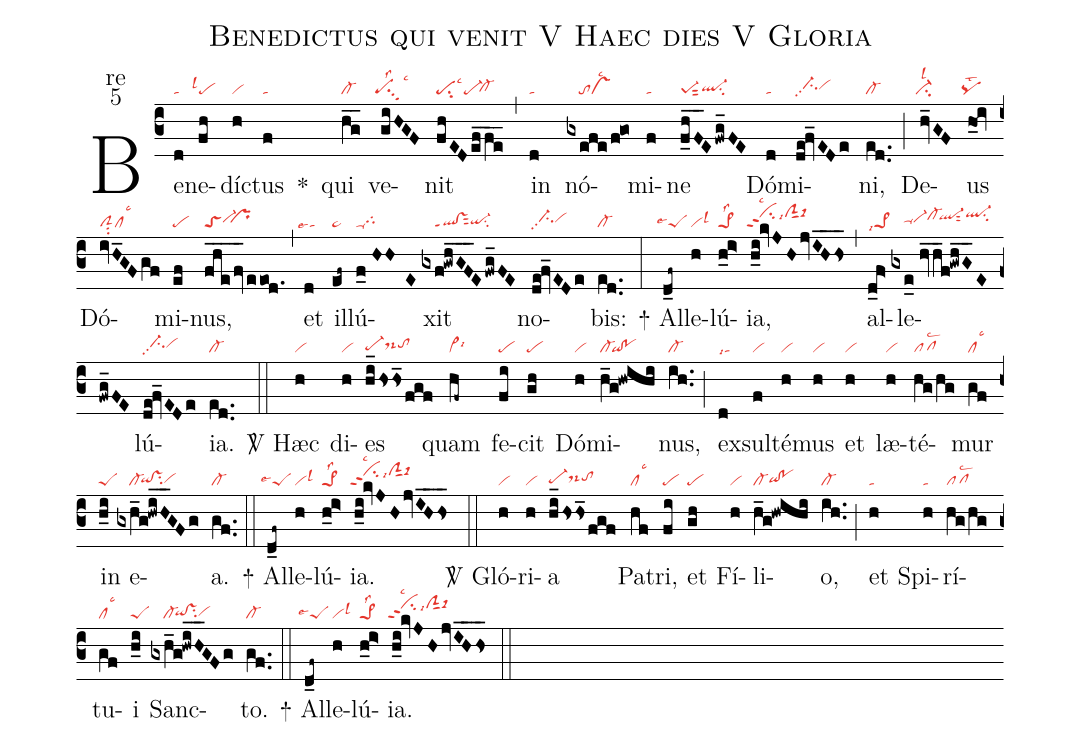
name:Benedictus qui venit V Haec dies V Gloria;
office-part:re;
mode:5;
nabc-lines:1;
%%
(c3) Be(d|ta)ne(fh|``pelsl1)díc(h|vi)tus(f|ta) <sp>*</sp>() qui(hg__|cl-) ve(giHGF|``pesu3lss2lsc3)nit(fhEDef_fe__|pesu2lsc3pe-`cl-hg) (,) in(d|ta) nó(gxefe/f@go|////tovslsc2)mi(f|ta)ne(f_hF__E/fwg_FE|pe-1sut2ql-hgsu2) Dó(d|ta)mi(de!fv_EDe|//ci-hhpp2vihh)ni,(ed..|cl-) (;) De(hv_GF|`ci-lsl2)us(ho_i|``pqlst2) Dó(ivH_GFgf|clSsu2cllsc3)mi(ef|pe)nus,(fhe___/fv_/eeod.|toSvi-hh``prhh) (,) et(d|``talse4) il(ef~|ta>)lú(f_0//HHE|ta-tghh)xit(gxf!gwhGF___E/fwg_FE|////ql!vsppt1sut2qi-hgsu2) no(de!fv_EDe|//ci-hhpp2vihh)bis:(ed..|cl-) (:)

<sp>+</sp> Al(d_f~|``peSlse4)le(h|vilsl3)lú(h_i>|pe>1lss2){ia},(h_i!kvJHjvIH__hs_|`cihjppt2lsc2lsi6clShjsut1st-hl) (,) al(d_f>|pe>1lsi7)le(gxe_0//hv_h_f!gwhG__E/fwg_FE|////vi-hhppu1cl-hi`ql-hisut2ql-hjsu2)lú(de!fv_EDe|//ci-hhpp2vihh){ia}.(ed..|cl-) (::)

<sp>V/</sp> Hæc(h|vi) di(h|vi)es(hi_hshs_fgf|pe-hgds-hhtohh) quam(hf~|vi>lsi6) fe(fi|pe)cit(gh|pe) Dó(h|vi)mi(h_g!hwihi|cl-`qi!po)nus,(ih..|cl-) (;) ex(d|talsi7)sul(f|vi)té(h|vi)mus(h|vi) et(h|vi) læ(h|vi)té(hg/hg|pflsc2)mur(gf|cllsc3) in(h_i|peS) e(gxh_g!hwiH__GFg|////cl-`qihg!vshgsu2vihg)a.(gf..|cl-) (::)

<sp>+</sp> Al(d_f~|``peSlse4)le(h|vilsl3)lú(h_i>|pe>1lss2){ia}.(h_i!kvJHjvIH__hs_|`cihjppt2lsc2lsi6clShjsut1st-hl) (::)

<sp>V/</sp> Gló(h|vi)ri(h|vi)a(hi_/hshs_/fgf|pe-hgds-hhtohh) Pa(hf|cllsc3)tri,(fi|pe) et(gh|pe) Fí(h|vi)li(h_g!hwihi|cl-qihg!pohg)o,(ih..|cl-) (;) et(h|ta) Spi(h|ta)rí(hg/hg|pflsc2)tu(gf|cllsc3)i(h_i|peS) Sanc(gxh_g!hwiH__GFg|////cl-`qihg!vshgsu2vihg)to.(gf..|cl-) (::)

<sp>+</sp> Al(d_f~|``peSlse4)le(h|vilsl3)lú(h_i>|pe>1lss2){ia}.(h_i!kvJHjvIH__hs_|`cihjppt2lsc2lsi6clShjsut1st-hl) (::)
